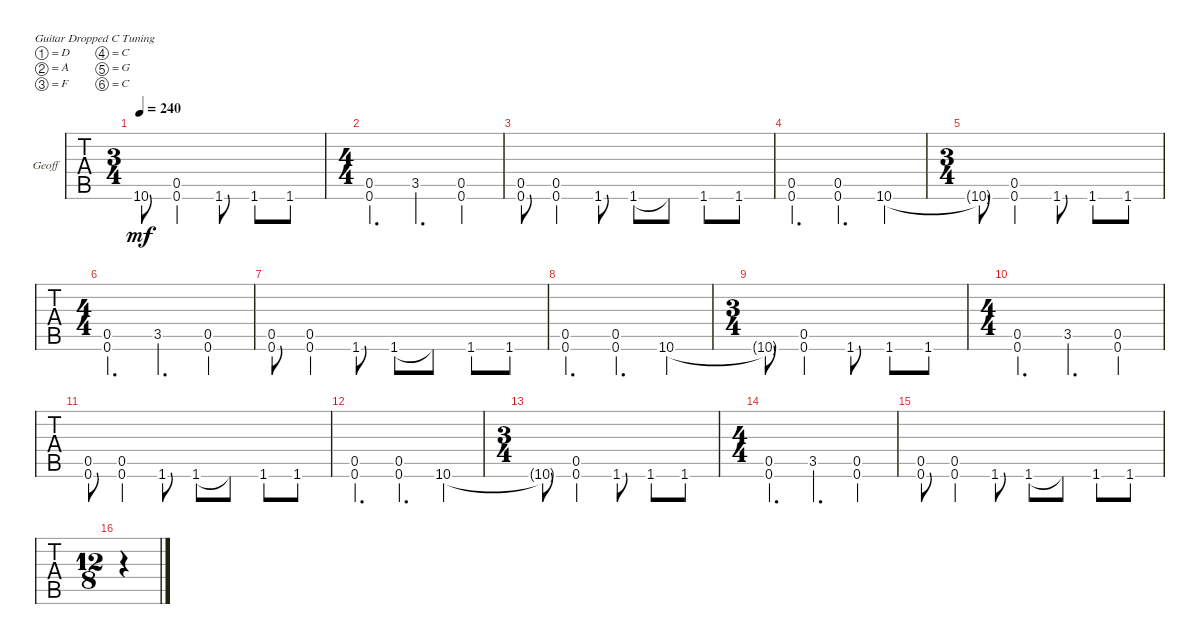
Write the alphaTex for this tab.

\bracketExtendMode groupsimilarinstruments
\firstSystemTrackNameOrientation horizontal
\otherSystemsTrackNameOrientation horizontal
\track ("GeoFuck" "Geoff") {instrument acousticgrandpiano}
\staff {tabs}
\tuning (D4 A3 F3 C3 G2 C2)
\displaytranspose 12
\ts (3 4)
\tempo 240
\clef g2
\ks c
10.6{t}.8{dy mf} (0.6 0.5).4 1.6.8 1.6.8 1.6.8 |
\ts (4 4)
(0.6 0.5).4{d} 3.5.4{d} (0.6 0.5).4 |
(0.6 0.5).8 (0.6 0.5).4 1.6.8 1.6.8 1.6{t}.8 1.6.8 1.6.8 |
(0.6 0.5).4{d} (0.6 0.5).4{d} 10.6.4 |
\ts (3 4)
10.6{t}.8 (0.6 0.5).4 1.6.8 1.6.8 1.6.8 |
\ts (4 4)
(0.6 0.5).4{d} 3.5.4{d} (0.6 0.5).4 |
(0.6 0.5).8 (0.6 0.5).4 1.6.8 1.6.8 1.6{t}.8 1.6.8 1.6.8 |
(0.6 0.5).4{d} (0.6 0.5).4{d} 10.6.4 |
\ts (3 4)
10.6{t}.8 (0.6 0.5).4 1.6.8 1.6.8 1.6.8 |
\ts (4 4)
(0.6 0.5).4{d} 3.5.4{d} (0.6 0.5).4 |
(0.6 0.5).8 (0.6 0.5).4 1.6.8 1.6.8 1.6{t}.8 1.6.8 1.6.8 |
(0.6 0.5).4{d} (0.6 0.5).4{d} 10.6.4 |
\ts (3 4)
10.6{t}.8 (0.6 0.5).4 1.6.8 1.6.8 1.6.8 |
\ts (4 4)
(0.6 0.5).4{d} 3.5.4{d} (0.6 0.5).4 |
(0.6 0.5).8 (0.6 0.5).4 1.6.8 1.6.8 1.6{t}.8 1.6.8 1.6.8 |
\ts (12 8)
